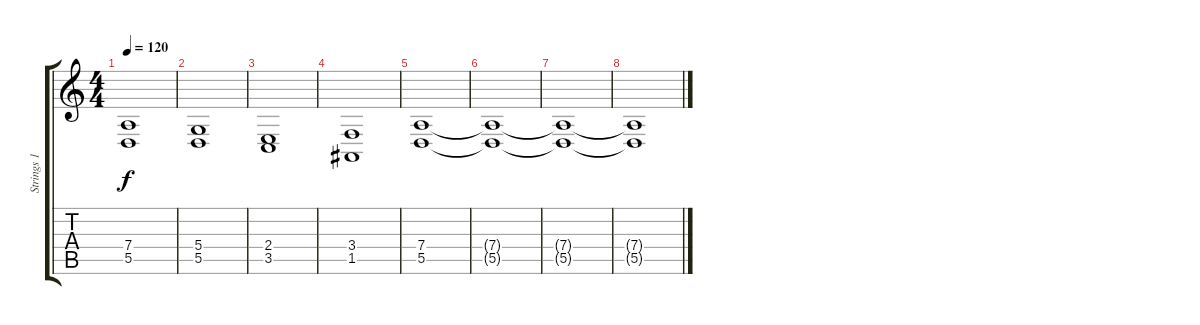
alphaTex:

\track ("Strings 1" "Strings 1") {instrument stringensemble1}
\staff {score tabs}
\tuning (E4 B3 G3 D3 A2 E2) {hide}
\ts (4 4)
\tempo 120
\clef g2
\ks c
(7.4 5.5).1{dy f volume 13 instrument stringensemble1} |
(5.4 5.5).1 |
(2.4 3.5).1 |
(3.4 1.5).1 |
(7.4 5.5).1 |
(7.4{t} 5.5{t}).1 |
(7.4{t} 5.5{t}).1{volume 0} |
(7.4{t} 5.5{t}).1
